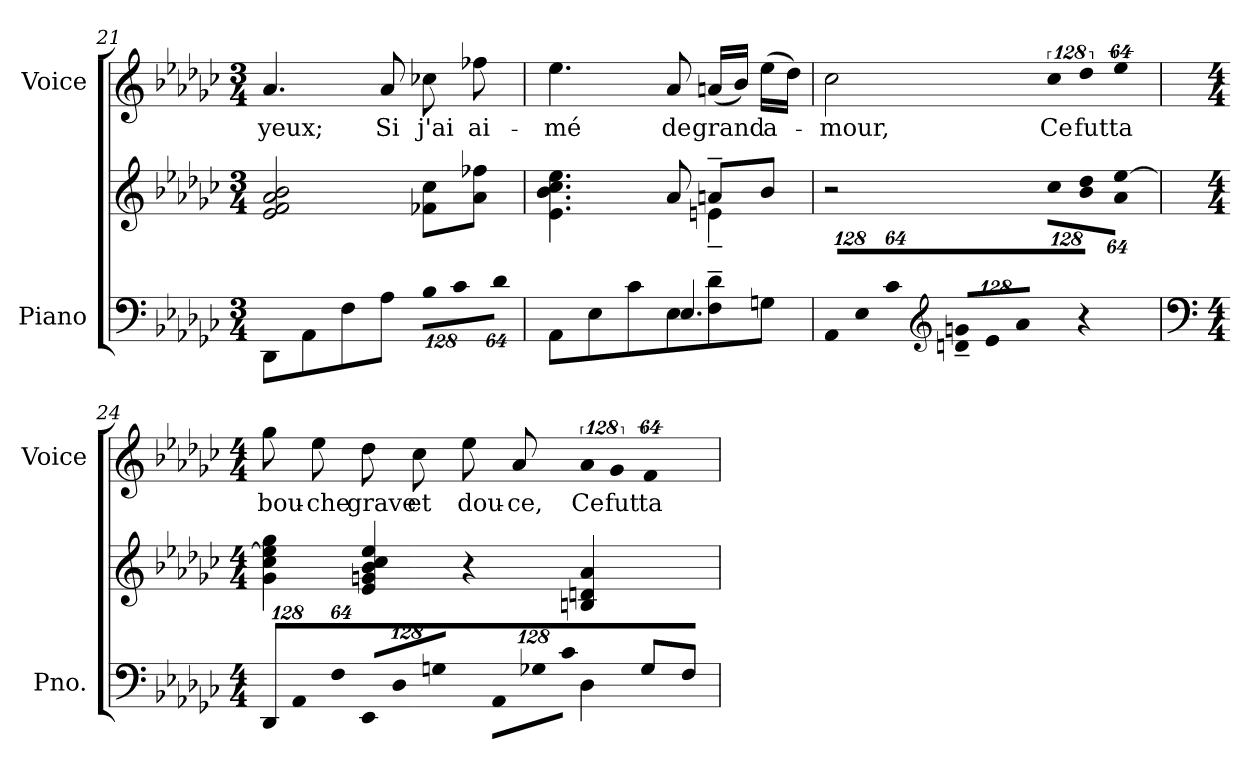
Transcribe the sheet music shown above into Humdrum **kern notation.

**kern	**kern	**kern	**text
*part2	*part2	*part1	*part1
*staff3	*staff2	*staff1	*staff1
*I"Piano	*	*I"Voice	*
*I'Pno.	*	*I'Voice	*
*clefF4	*clefG2	*clefG2	*
*k[b-e-a-d-g-c-]	*k[b-e-a-d-g-c-]	*k[b-e-a-d-g-c-]	*
*G-:	*G-:	*G-:	*
*M3/4	*M3/4	*M3/4	*
=21	=21	=21	=21
!	!	!	!LO:LY:b:color=#000000
8DD-i\L	2e-i/ 2fi 2a-i 2b-i	4.a-i/	yeux;
8AA-i\	.	.	.
8Fi\	.	.	.
!	!	!	!LO:LY:b:color=#000000
8A-i\J	.	8a-i/	Si
*Xbrackettup	*	*	*
!LO:N:vis=8	!	!	!
!	!	!	!LO:LY:b:color=#000000
1024%85B-i\L	8f-Xi\ 8cc-iL	8cc-Xi\	j'ai
!LO:N:vis=8	!	!	!
1024%85c-i\	.	.	.
!	!	!	!LO:LY:b:color=#000000
.	8a-i\ 8ff-XiJ	8ff-Xi\	ai-
!LO:N:vis=8	!	!	!
512%43d-i\J	.	.	.
=22	=22	=22	=22
*^	*^	*	*
!	!	!	!	!	!LO:LY:b:color=#000000
8AA-i\L	4.ryy	4.e-i\ 4.b-i 4.cc-i 4.ee-i	2ryy	4.ee-i\	-mé
8E-i\	.	.	.	.	.
8c-i\	.	.	.	.	.
!	!	!	!	!	!LO:LY:b:color=#000000
8E-i\	4.E-i/	8a-i/	.	8a-i/	de
!	!	!	!	!	!LO:LY:b:color=#000000
8Fi\~ 8d-i~	.	8an~i/L	4en~i\	(16ani/LL	grand
.	.	.	.	16b-i/JJ)	.
!	!	!	!	!	!LO:LY:b:color=#000000
8Gni\J	.	8b-i/J	.	(16ee-i\LL	a-
.	.	.	.	16dd-i\JJ)	.
*v	*v	*	*	*	*
*	*v	*v	*	*
!!LO:PB:g=z
=23	=23	=23	=23
!LO:N:vis=8	!	!	!
!	!	!	!LO:LY:b:color=#000000
1024%85AA-i\L	2r	2cc-i\	-mour,
!LO:N:vis=8	!	!	!
1024%85E-i\	.	.	.
!LO:N:vis=8	!	!	!
512%43c-i\J	.	.	.
*clefG2	*	*	*
!LO:N:vis=8	!	!	!
1024%85dni/~ 1024%85gni~L	.	.	.
!LO:N:vis=8	!	!	!
1024%85e-i/	.	.	.
!LO:N:vis=8	!	!	!
512%43a-i/J	.	.	.
*	*Xbrackettup	*	*
!	!LO:N:vis=8	!LO:N:vis=8	!
!	!	!	!LO:LY:b:color=#000000
4r	1024%85cc-i\L	1024%85cc-i\	Ce
!	!LO:N:vis=8	!LO:N:vis=8	!
!	!	!	!LO:LY:b:color=#000000
.	1024%85b-i\ 1024%85dd-i	1024%85dd-i\	fut
!	!LO:N:vis=8	!LO:N:vis=8	!
!	!	!	!LO:LY:b:color=#000000
.	512%43a-i\ [>512%43ee-iJ	512%43ee-i\	ta
=24	=24	=24	=24
*clefF4	*	*	*
*M4/4	*M4/4	*M4/4	*
!LO:N:vis=8	!	!	!
*^	*	*	*
!	!	!	!	!LO:LY:b:color=#000000
1024%85DD-i/L	2.ryy	4g-i\ 4cc-i 4ee-i] 4gg-i	8gg-i\	bou-
!LO:N:vis=8	!	!	!	!
1024%85AA-i/	.	.	.	.
!	!	!	!	!LO:LY:b:color=#000000
.	.	.	8ee-i\	-che
!LO:N:vis=8	!	!	!	!
512%43Fi/J	.	.	.	.
!LO:N:vis=8	!	!	!	!
!	!	!	!	!LO:LY:b:color=#000000
1024%85EE-i/L	.	4e-i/ 4gni 4b-i 4cc-i 4ee-i	8dd-i\	grave
!LO:N:vis=8	!	!	!	!
1024%85D-i/	.	.	.	.
!	!	!	!	!LO:LY:b:color=#000000
.	.	.	8cc-i\	et
!LO:N:vis=8	!	!	!	!
512%43Gni/J	.	.	.	.
!LO:N:vis=8	!	!	!	!
!	!	!	!	!LO:LY:b:color=#000000
1024%85AA-i\L	.	4r	8ee-i\	dou-
!LO:N:vis=8	!	!	!	!
1024%85G-Xi\	.	.	.	.
!	!	!	!	!LO:LY:b:color=#000000
.	.	.	8a-i/	-ce,
!LO:N:vis=8	!	!	!	!
512%43c-i\J	.	.	.	.
!	!	!	!LO:N:vis=8	!
!	!	!	!	!LO:LY:b:color=#000000
8G-i/L	4D-i\	4Bni/ 4dni 4a-i	1024%85a-i/	Ce
!	!	!	!LO:N:vis=8	!
!	!	!	!	!LO:LY:b:color=#000000
.	.	.	1024%85g-i/	fut
8Fi/J	.	.	.	.
!	!	!	!LO:N:vis=8	!
!	!	!	!	!LO:LY:b:color=#000000
.	.	.	512%43fi/	ta
*v	*v	*	*	*
=	=	=	=
*-	*-	*-	*-
